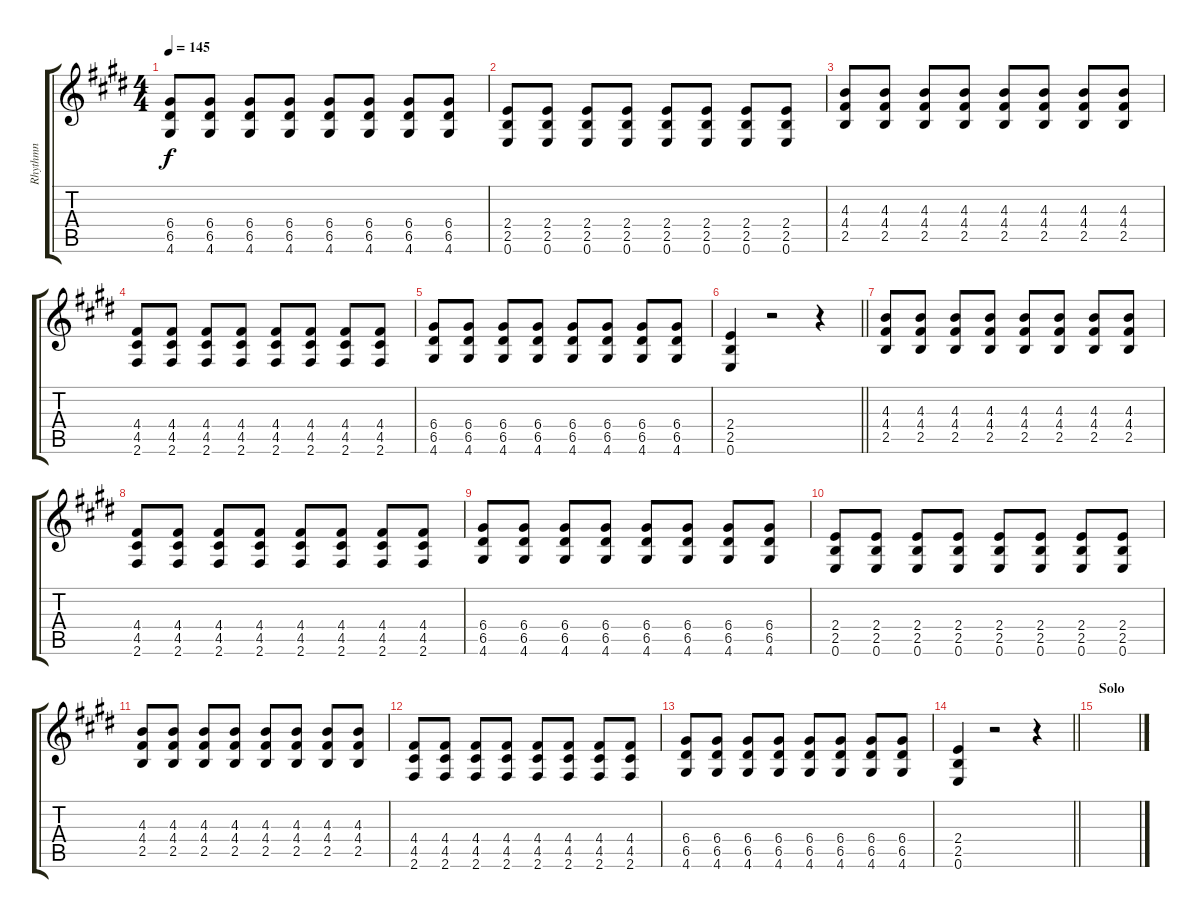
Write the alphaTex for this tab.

\track ("Rhythmn" "Rhythmn") {instrument overdrivenguitar}
\staff {score tabs}
\tuning (E4 B3 G3 D3 A2 E2) {hide}
\ts (4 4)
\tempo 145
\clef g2
\ks e
(6.4 6.5 4.6).8{dy f} (6.4 6.5 4.6).8 (6.4 6.5 4.6).8 (6.4 6.5 4.6).8 (6.4 6.5 4.6).8 (6.4 6.5 4.6).8 (6.4 6.5 4.6).8 (6.4 6.5 4.6).8 |
(2.4 2.5 0.6).8 (2.4 2.5 0.6).8 (2.4 2.5 0.6).8 (2.4 2.5 0.6).8 (2.4 2.5 0.6).8 (2.4 2.5 0.6).8 (2.4 2.5 0.6).8 (2.4 2.5 0.6).8 |
(4.3 4.4 2.5).8 (4.3 4.4 2.5).8 (4.3 4.4 2.5).8 (4.3 4.4 2.5).8 (4.3 4.4 2.5).8 (4.3 4.4 2.5).8 (4.3 4.4 2.5).8 (4.3 4.4 2.5).8 |
(4.4 4.5 2.6).8 (4.4 4.5 2.6).8 (4.4 4.5 2.6).8 (4.4 4.5 2.6).8 (4.4 4.5 2.6).8 (4.4 4.5 2.6).8 (4.4 4.5 2.6).8 (4.4 4.5 2.6).8 |
(6.4 6.5 4.6).8 (6.4 6.5 4.6).8 (6.4 6.5 4.6).8 (6.4 6.5 4.6).8 (6.4 6.5 4.6).8 (6.4 6.5 4.6).8 (6.4 6.5 4.6).8 (6.4 6.5 4.6).8 |
\barLineRight lightlight
(2.4 2.5 0.6).4 r.2 r.4 |
(4.3 4.4 2.5).8 (4.3 4.4 2.5).8 (4.3 4.4 2.5).8 (4.3 4.4 2.5).8 (4.3 4.4 2.5).8 (4.3 4.4 2.5).8 (4.3 4.4 2.5).8 (4.3 4.4 2.5).8 |
(4.4 4.5 2.6).8 (4.4 4.5 2.6).8 (4.4 4.5 2.6).8 (4.4 4.5 2.6).8 (4.4 4.5 2.6).8 (4.4 4.5 2.6).8 (4.4 4.5 2.6).8 (4.4 4.5 2.6).8 |
(6.4 6.5 4.6).8 (6.4 6.5 4.6).8 (6.4 6.5 4.6).8 (6.4 6.5 4.6).8 (6.4 6.5 4.6).8 (6.4 6.5 4.6).8 (6.4 6.5 4.6).8 (6.4 6.5 4.6).8 |
(2.4 2.5 0.6).8 (2.4 2.5 0.6).8 (2.4 2.5 0.6).8 (2.4 2.5 0.6).8 (2.4 2.5 0.6).8 (2.4 2.5 0.6).8 (2.4 2.5 0.6).8 (2.4 2.5 0.6).8 |
(4.3 4.4 2.5).8 (4.3 4.4 2.5).8 (4.3 4.4 2.5).8 (4.3 4.4 2.5).8 (4.3 4.4 2.5).8 (4.3 4.4 2.5).8 (4.3 4.4 2.5).8 (4.3 4.4 2.5).8 |
(4.4 4.5 2.6).8 (4.4 4.5 2.6).8 (4.4 4.5 2.6).8 (4.4 4.5 2.6).8 (4.4 4.5 2.6).8 (4.4 4.5 2.6).8 (4.4 4.5 2.6).8 (4.4 4.5 2.6).8 |
(6.4 6.5 4.6).8 (6.4 6.5 4.6).8 (6.4 6.5 4.6).8 (6.4 6.5 4.6).8 (6.4 6.5 4.6).8 (6.4 6.5 4.6).8 (6.4 6.5 4.6).8 (6.4 6.5 4.6).8 |
\barLineRight lightlight
(2.4 2.5 0.6).4 r.2 r.4 |
\section ("" "Solo")
